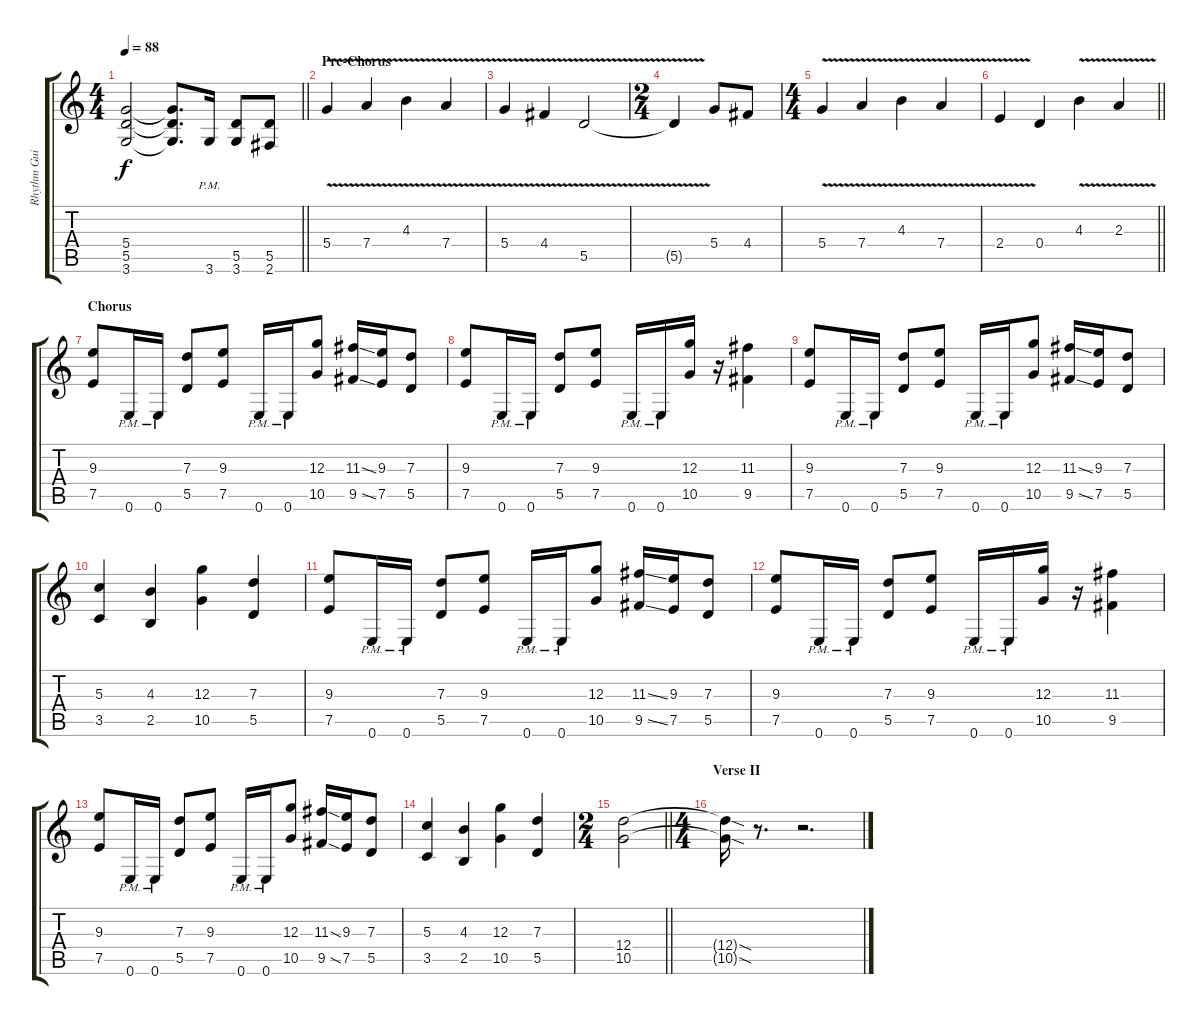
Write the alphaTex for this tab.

\track ("Rhythm Guitar II" "Rhythm Gui") {instrument overdrivenguitar}
\staff {score tabs}
\tuning (E4 B3 G3 D3 A2 E2) {hide}
\ts (4 4)
\tempo 88
\clef g2
\barLineRight lightlight
\ks c
(5.4 5.5 3.6).2{dy f} (5.4{t} 5.5{t} 3.6{t}).8{d} 3.6{pm}.16 (5.5 3.6).8 (5.5 2.6).8 |
\section ("" "Pre-Chorus")
5.4{v}.4 7.4{v}.4 4.3{v}.4 7.4{v}.4 |
5.4{v}.4 4.4{v}.4 5.5{v}.2 |
\ts (2 4)
5.5{t}.4 5.4.8 4.4.8 |
\ts (4 4)
5.4{v}.4 7.4{v}.4 4.3{v}.4 7.4{v}.4 |
\barLineRight lightlight
2.4{v}.4 0.4.4 4.3{v}.4 2.3{v}.4 |
\section ("" "Chorus")
(9.3 7.5).8 0.6{pm}.16 0.6{pm}.16 (7.3 5.5).8 (9.3 7.5).8 0.6{pm}.16 0.6{pm}.16 (12.3 10.5).8 (11.3{ss} 9.5{ss}).16 (9.3 7.5).16 (7.3 5.5).8 |
(9.3 7.5).8 0.6{pm}.16 0.6{pm}.16 (7.3 5.5).8 (9.3 7.5).8 0.6{pm}.16 0.6{pm}.16 (12.3 10.5).16 r.16 (11.3 9.5).4 |
(9.3 7.5).8 0.6{pm}.16 0.6{pm}.16 (7.3 5.5).8 (9.3 7.5).8 0.6{pm}.16 0.6{pm}.16 (12.3 10.5).8 (11.3{ss} 9.5{ss}).16 (9.3 7.5).16 (7.3 5.5).8 |
(5.3 3.5).4 (4.3 2.5).4 (12.3 10.5).4 (7.3 5.5).4 |
(9.3 7.5).8 0.6{pm}.16 0.6{pm}.16 (7.3 5.5).8 (9.3 7.5).8 0.6{pm}.16 0.6{pm}.16 (12.3 10.5).8 (11.3{ss} 9.5{ss}).16 (9.3 7.5).16 (7.3 5.5).8 |
(9.3 7.5).8 0.6{pm}.16 0.6{pm}.16 (7.3 5.5).8 (9.3 7.5).8 0.6{pm}.16 0.6{pm}.16 (12.3 10.5).16 r.16 (11.3 9.5).4 |
(9.3 7.5).8 0.6{pm}.16 0.6{pm}.16 (7.3 5.5).8 (9.3 7.5).8 0.6{pm}.16 0.6{pm}.16 (12.3 10.5).8 (11.3{ss} 9.5{ss}).16 (9.3 7.5).16 (7.3 5.5).8 |
(5.3 3.5).4 (4.3 2.5).4 (12.3 10.5).4 (7.3 5.5).4 |
\ts (2 4)
\barLineRight lightlight
(12.4 10.5).2 |
\ts (4 4)
\section ("" "Verse II")
(12.4{sod t} 10.5{sod t}).16 r.8{d} r.2{d}
